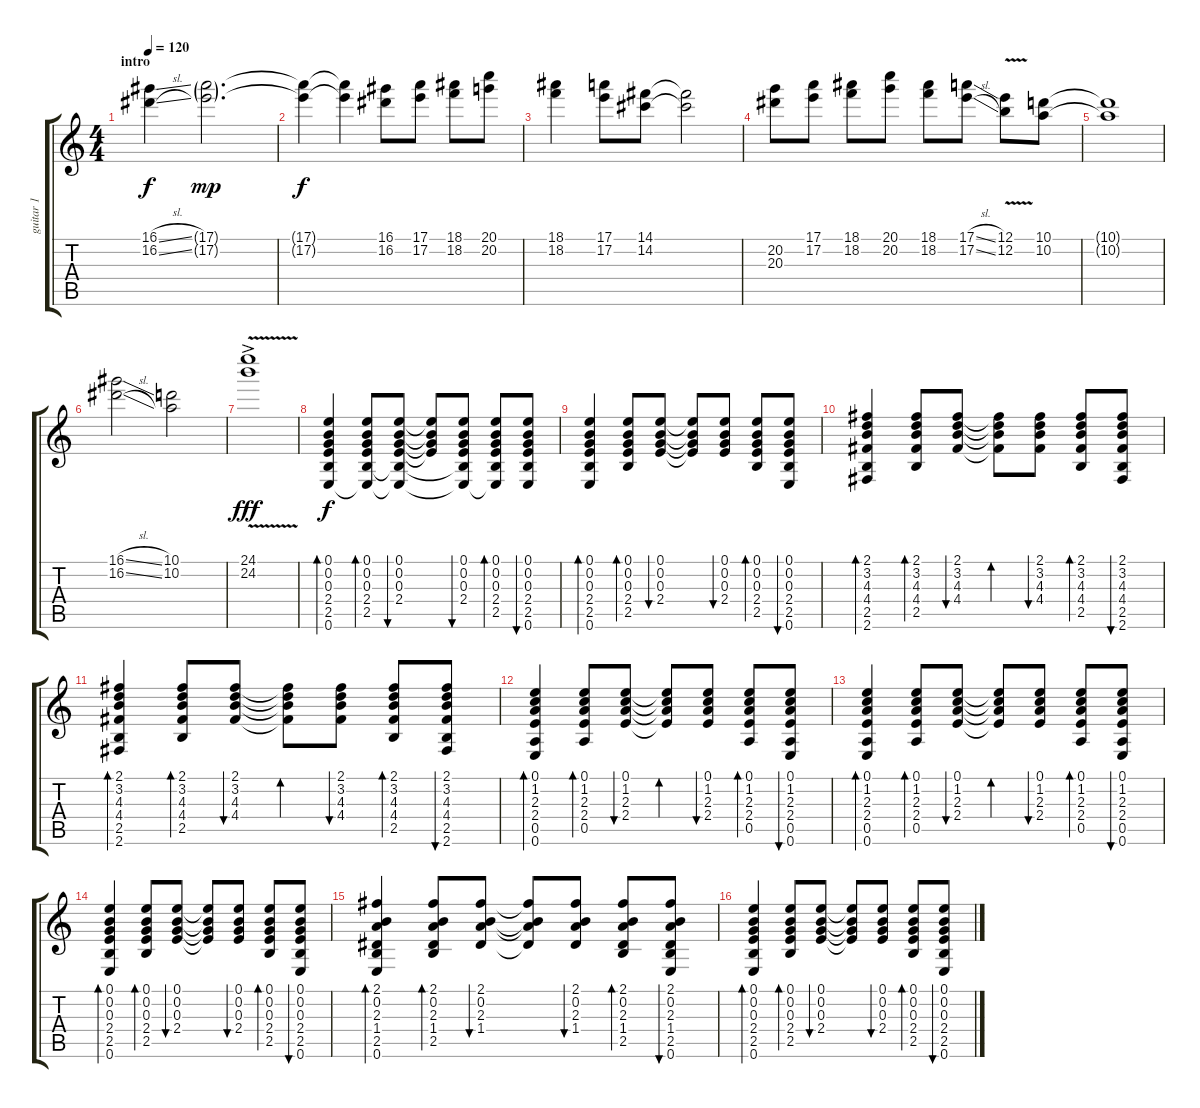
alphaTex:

\track ("guitar 1" "guitar 1") {instrument acousticguitarsteel}
\staff {score tabs}
\tuning (E4 B3 G3 D3 A2 E2) {hide}
\ts (4 4)
\section ("" "intro")
\tempo 120
\clef g2
\ks c
(16.1{sl} 16.2{sl}).4{dy f balance 0 instrument panflute} (17.1{g} 17.2{g}).2{d dy mp} |
(17.1{t} 17.2{t}).4{dy f} (17.1{t} 17.2{t}).4 (16.1 16.2).8 (17.1 17.2).8 (18.1 18.2).8 (20.1 20.2).8 |
(18.1 18.2).4 (17.1 17.2).8 (14.1 14.2).8 (14.1{t} 14.2{t}).2 |
(20.2 20.3).8 (17.1 17.2).8 (18.1 18.2).8 (20.1 20.2).8 (18.1 18.2).8 (17.1{sl} 17.2{sl}).8 (12.1{v} 12.2).8 (10.1 10.2).8 |
(10.1{t} 10.2{t}).1 |
(16.1{sl} 16.2{sl}).2 (10.1 10.2).2 |
(24.1{v ac} 24.2{ac}).1{dy fff} |
(0.1 0.2 0.3 2.4 2.5 0.6).4{bd 60 dy f instrument acousticguitarsteel} (0.1 0.2 0.3 2.4 2.5 0.6{t}).8{bd 60} (0.1 0.2 0.3 2.4 2.5{t} 0.6{t}).8{bu 60} (0.1{t} 0.2{t} 0.3{t} 2.4{t}).8 (0.1 0.2 0.3 2.4 2.5{t} 0.6{t}).8{bu 60} (0.1 0.2 0.3 2.4 2.5 0.6{t}).8{bd 60} (0.1 0.2 0.3 2.4 2.5 0.6).8{bu 60} |
(0.1 0.2 0.3 2.4 2.5 0.6).4{bd 60} (0.1 0.2 0.3 2.4 2.5).8{bd 60} (0.1 0.2 0.3 2.4).8{bu 60} (0.1{t} 0.2{t} 0.3{t} 2.4{t}).8 (0.1 0.2 0.3 2.4).8{bu 60} (0.1 0.2 0.3 2.4 2.5).8{bd 60} (0.1 0.2 0.3 2.4 2.5 0.6).8{bu 60} |
(2.1 3.2 4.3 4.4 2.5 2.6).4{bd 60} (2.1 3.2 4.3 4.4 2.5).8{bd 60} (2.1 3.2 4.3 4.4).8{bu 60} (2.1{t} 3.2{t} 4.3{t} 4.4{t}).8{bd 60} (2.1 3.2 4.3 4.4).8{bu 60} (2.1 3.2 4.3 4.4 2.5).8{bd 60} (2.1 3.2 4.3 4.4 2.5 2.6).8{bu 60} |
(2.1 3.2 4.3 4.4 2.5 2.6).4{bd 60} (2.1 3.2 4.3 4.4 2.5).8{bd 60} (2.1 3.2 4.3 4.4).8{bu 60} (2.1{t} 3.2{t} 4.3{t} 4.4{t}).8{bd 60} (2.1 3.2 4.3 4.4).8{bu 60} (2.1 3.2 4.3 4.4 2.5).8{bd 60} (2.1 3.2 4.3 4.4 2.5 2.6).8{bu 60} |
(0.1 1.2 2.3 2.4 0.5 0.6).4{bd 60} (0.1 1.2 2.3 2.4 0.5).8{bd 60} (0.1 1.2 2.3 2.4).8{bu 60} (0.1{t} 1.2{t} 2.3{t} 2.4{t}).8{bd 60} (0.1 1.2 2.3 2.4).8{bu 60} (0.1 1.2 2.3 2.4 0.5).8{bd 60} (0.1 1.2 2.3 2.4 0.5 0.6).8{bu 60} |
(0.1 1.2 2.3 2.4 0.5 0.6).4{bd 60} (0.1 1.2 2.3 2.4 0.5).8{bd 60} (0.1 1.2 2.3 2.4).8{bu 60} (0.1{t} 1.2{t} 2.3{t} 2.4{t}).8{bd 60} (0.1 1.2 2.3 2.4).8{bu 60} (0.1 1.2 2.3 2.4 0.5).8{bd 60} (0.1 1.2 2.3 2.4 0.5 0.6).8{bu 60} |
(0.1 0.2 0.3 2.4 2.5 0.6).4{bd 60} (0.1 0.2 0.3 2.4 2.5).8{bd 60} (0.1 0.2 0.3 2.4).8{bu 60} (0.1{t} 0.2{t} 0.3{t} 2.4{t}).8 (0.1 0.2 0.3 2.4).8{bu 60} (0.1 0.2 0.3 2.4 2.5).8{bd 60} (0.1 0.2 0.3 2.4 2.5 0.6).8{bu 60} |
(2.1 0.2 2.3 1.4 2.5 0.6).4{bd 60} (2.1 0.2 2.3 1.4 2.5).8{bd 60} (2.1 0.2 2.3 1.4).8{bu 60} (2.1{t} 0.2{t} 2.3{t} 1.4{t}).8 (2.1 0.2 2.3 1.4).8{bu 60} (2.1 0.2 2.3 1.4 2.5).8{bd 60} (2.1 0.2 2.3 1.4 2.5 0.6).8{bu 60} |
(0.1 0.2 0.3 2.4 2.5 0.6).4{bd 60} (0.1 0.2 0.3 2.4 2.5).8{bd 60} (0.1 0.2 0.3 2.4).8{bu 60} (0.1{t} 0.2{t} 0.3{t} 2.4{t}).8 (0.1 0.2 0.3 2.4).8{bu 60} (0.1 0.2 0.3 2.4 2.5).8{bd 60} (0.1 0.2 0.3 2.4 2.5 0.6).8{bu 60}
